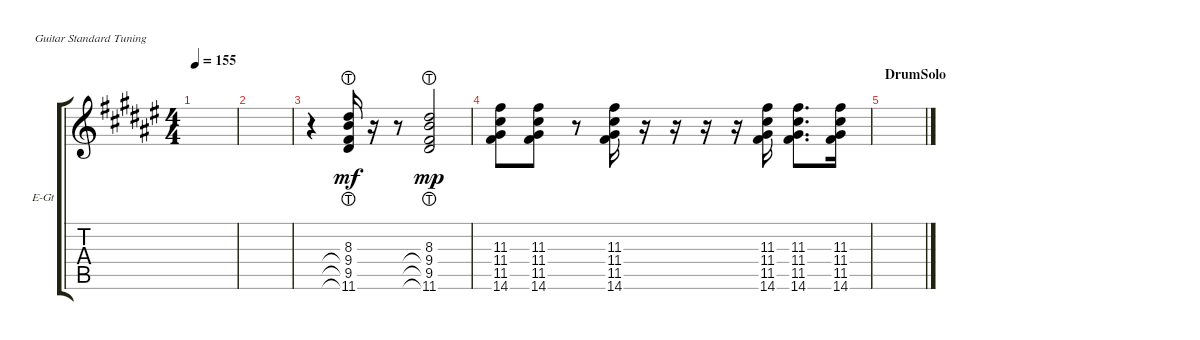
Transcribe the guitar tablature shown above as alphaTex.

\bracketExtendMode groupsimilarinstruments
\firstSystemTrackNameOrientation horizontal
\otherSystemsTrackNameOrientation horizontal
\track ("LGuitar" "E-Gt") {instrument electricguitarclean}
\staff {score tabs}
\tuning (E4 B3 G3 D3 A2 E2)
\ts (4 4)
\tempo 155
\clef g2
\ks f#
|
|
r.4 (11.6{lht} 9.5{lht} 9.4{lht} 8.3).16{dy mf} r.16 r.8 (11.6{lht} 9.5{lht} 9.4{lht} 8.3).2{dy mp} |
(14.6 11.5 11.4 11.3).8 (14.6 11.5 11.4 11.3).8 r.8 (14.6 11.5 11.4 11.3).16 r.16 r.16 r.16 r.16 (14.6 11.5 11.4 11.3).16 (14.6 11.5 11.4 11.3).8{d} (14.6 11.5 11.4 11.3).16 |
\section ("" "DrumSolo")
